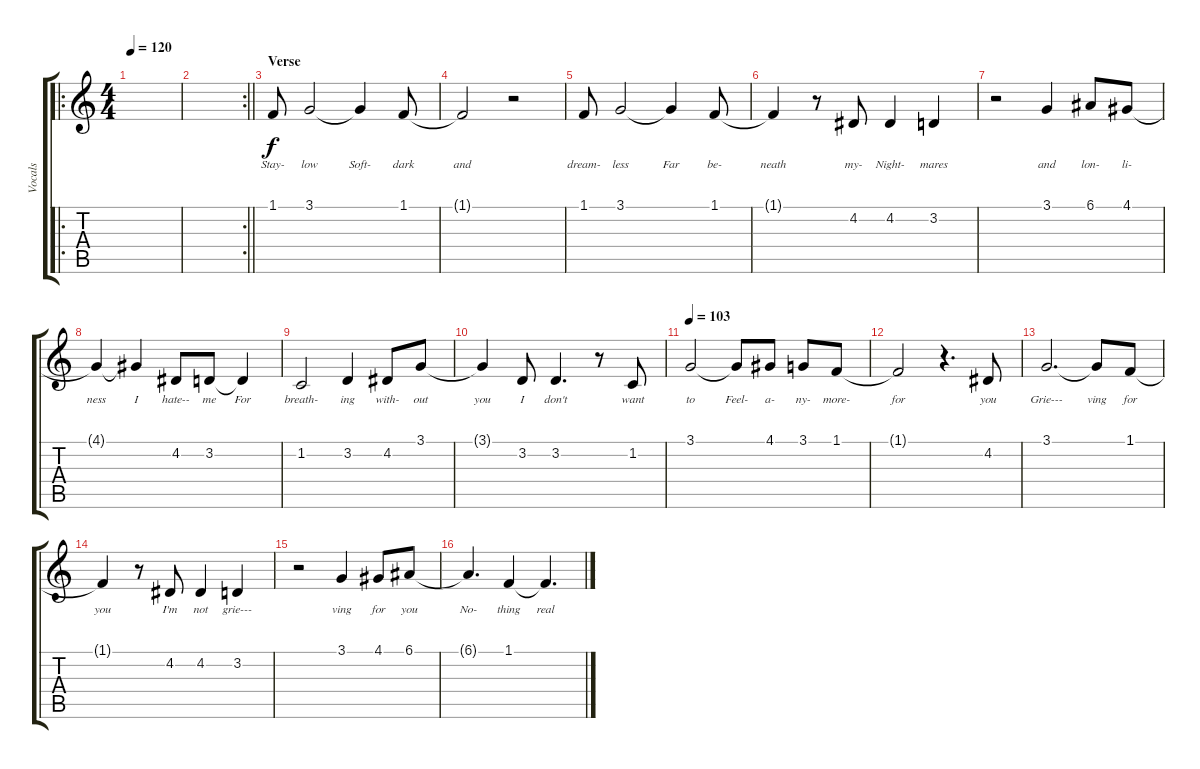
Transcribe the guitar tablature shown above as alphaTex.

\track ("Vocals" "Vocals") {instrument flute}
\staff {score tabs}
\tuning (E4 B3 G3 D3 A2 E2) {hide}
\ro
\ts (4 4)
\tempo 120
\tempo 103
\tempo 120
\clef g2
\ks c
|
\rc 2
\barLineRight lightlight
|
\section ("" "Verse")
1.1.8{lyrics (0 "Stay-") lyrics (1 "") lyrics (2 "") lyrics (3 "") lyrics (4 "")} 3.1.2{lyrics (0 "low") lyrics (1 "") lyrics (2 "") lyrics (3 "") lyrics (4 "")} 3.1{t}.4{lyrics (0 "Soft-") lyrics (1 "") lyrics (2 "") lyrics (3 "") lyrics (4 "")} 1.1.8{lyrics (0 "dark") lyrics (1 "") lyrics (2 "") lyrics (3 "") lyrics (4 "")} |
1.1{t}.2{lyrics (0 "and") lyrics (1 "") lyrics (2 "") lyrics (3 "") lyrics (4 "")} r.2 |
1.1.8{lyrics (0 "dream-") lyrics (1 "") lyrics (2 "") lyrics (3 "") lyrics (4 "")} 3.1.2{lyrics (0 "less") lyrics (1 "") lyrics (2 "") lyrics (3 "") lyrics (4 "")} 3.1{t}.4{lyrics (0 "Far") lyrics (1 "") lyrics (2 "") lyrics (3 "") lyrics (4 "")} 1.1.8{lyrics (0 "be-") lyrics (1 "") lyrics (2 "") lyrics (3 "") lyrics (4 "")} |
1.1{t}.4{lyrics (0 "neath") lyrics (1 "") lyrics (2 "") lyrics (3 "") lyrics (4 "")} r.8 4.2.8{lyrics (0 "my-") lyrics (1 "") lyrics (2 "") lyrics (3 "") lyrics (4 "")} 4.2.4{lyrics (0 "Night-") lyrics (1 "") lyrics (2 "") lyrics (3 "") lyrics (4 "")} 3.2.4{lyrics (0 "mares") lyrics (1 "") lyrics (2 "") lyrics (3 "") lyrics (4 "")} |
r.2 3.1.4{lyrics (0 "and") lyrics (1 "") lyrics (2 "") lyrics (3 "") lyrics (4 "")} 6.1.8{lyrics (0 "lon-") lyrics (1 "") lyrics (2 "") lyrics (3 "") lyrics (4 "")} 4.1.8{lyrics (0 "li-") lyrics (1 "") lyrics (2 "") lyrics (3 "") lyrics (4 "")} |
4.1{t}.4{lyrics (0 "ness") lyrics (1 "") lyrics (2 "") lyrics (3 "") lyrics (4 "")} 4.1{t}.4{lyrics (0 "I") lyrics (1 "") lyrics (2 "") lyrics (3 "") lyrics (4 "")} 4.2.8{lyrics (0 "hate--") lyrics (1 "") lyrics (2 "") lyrics (3 "") lyrics (4 "")} 3.2.8{lyrics (0 "me") lyrics (1 "") lyrics (2 "") lyrics (3 "") lyrics (4 "")} 3.2{t}.4{lyrics (0 "For") lyrics (1 "") lyrics (2 "") lyrics (3 "") lyrics (4 "")} |
1.2.2{lyrics (0 "breath-") lyrics (1 "") lyrics (2 "") lyrics (3 "") lyrics (4 "")} 3.2.4{lyrics (0 "ing") lyrics (1 "") lyrics (2 "") lyrics (3 "") lyrics (4 "")} 4.2.8{lyrics (0 "with-") lyrics (1 "") lyrics (2 "") lyrics (3 "") lyrics (4 "")} 3.1.8{lyrics (0 "out") lyrics (1 "") lyrics (2 "") lyrics (3 "") lyrics (4 "")} |
3.1{t}.4{lyrics (0 "you") lyrics (1 "") lyrics (2 "") lyrics (3 "") lyrics (4 "")} 3.2.8{lyrics (0 "I") lyrics (1 "") lyrics (2 "") lyrics (3 "") lyrics (4 "")} 3.2.4{d lyrics (0 "don't") lyrics (1 "") lyrics (2 "") lyrics (3 "") lyrics (4 "")} r.8 1.2.8{lyrics (0 "want") lyrics (1 "") lyrics (2 "") lyrics (3 "") lyrics (4 "")} |
\tempo 103
3.1.2{lyrics (0 "to") lyrics (1 "") lyrics (2 "") lyrics (3 "") lyrics (4 "")} 3.1{t}.8{lyrics (0 "Feel-") lyrics (1 "") lyrics (2 "") lyrics (3 "") lyrics (4 "")} 4.1.8{lyrics (0 "a-") lyrics (1 "") lyrics (2 "") lyrics (3 "") lyrics (4 "")} 3.1.8{lyrics (0 "ny-") lyrics (1 "") lyrics (2 "") lyrics (3 "") lyrics (4 "")} 1.1.8{lyrics (0 "more-") lyrics (1 "") lyrics (2 "") lyrics (3 "") lyrics (4 "")} |
1.1{t}.2{lyrics (0 "for") lyrics (1 "") lyrics (2 "") lyrics (3 "") lyrics (4 "")} r.4{d} 4.2.8{lyrics (0 "you") lyrics (1 "") lyrics (2 "") lyrics (3 "") lyrics (4 "")} |
3.1.2{d lyrics (0 "Grie---") lyrics (1 "") lyrics (2 "") lyrics (3 "") lyrics (4 "")} 3.1{t}.8{lyrics (0 "ving") lyrics (1 "") lyrics (2 "") lyrics (3 "") lyrics (4 "")} 1.1.8{lyrics (0 "for") lyrics (1 "") lyrics (2 "") lyrics (3 "") lyrics (4 "")} |
1.1{t}.4{lyrics (0 "you") lyrics (1 "") lyrics (2 "") lyrics (3 "") lyrics (4 "")} r.8 4.2.8{lyrics (0 "I'm") lyrics (1 "") lyrics (2 "") lyrics (3 "") lyrics (4 "")} 4.2.4{lyrics (0 "not") lyrics (1 "") lyrics (2 "") lyrics (3 "") lyrics (4 "")} 3.2.4{lyrics (0 "grie---") lyrics (1 "") lyrics (2 "") lyrics (3 "") lyrics (4 "")} |
r.2 3.1.4{lyrics (0 "ving") lyrics (1 "") lyrics (2 "") lyrics (3 "") lyrics (4 "")} 4.1.8{lyrics (0 "for") lyrics (1 "") lyrics (2 "") lyrics (3 "") lyrics (4 "")} 6.1.8{lyrics (0 "you") lyrics (1 "") lyrics (2 "") lyrics (3 "") lyrics (4 "")} |
6.1{t}.4{d lyrics (0 "No-") lyrics (1 "") lyrics (2 "") lyrics (3 "") lyrics (4 "")} 1.1.4{lyrics (0 "thing") lyrics (1 "") lyrics (2 "") lyrics (3 "") lyrics (4 "")} 1.1{t}.4{d lyrics (0 "real") lyrics (1 "") lyrics (2 "") lyrics (3 "") lyrics (4 "")}
